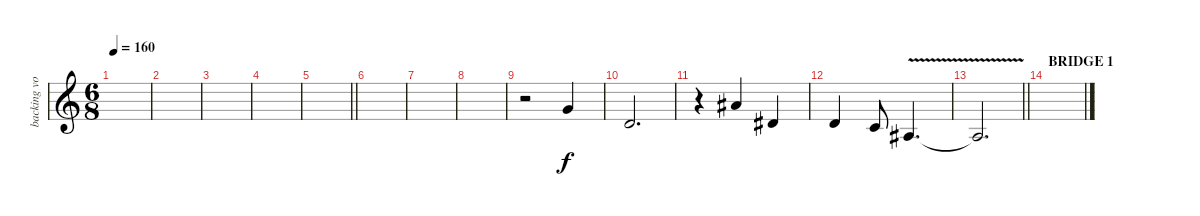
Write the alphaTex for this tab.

\track ("backing vocals" "backing vo") {instrument lead5charang}
\staff {score}
\tuning (E4 B3 G3 D3 A2 E2) {hide}
\ts (6 8)
\tempo 160
\clef g2
\ks c
|
|
|
|
\barLineRight lightlight
|
|
|
|
r.2 3.1.4{dy f} |
3.2.2{d} |
r.4 6.1.4 4.2.4 |
3.2.4 1.2.8 3.3{v}.4{d} |
\barLineRight lightlight
3.3{t}.2{d} |
\section ("" "BRIDGE 1")
